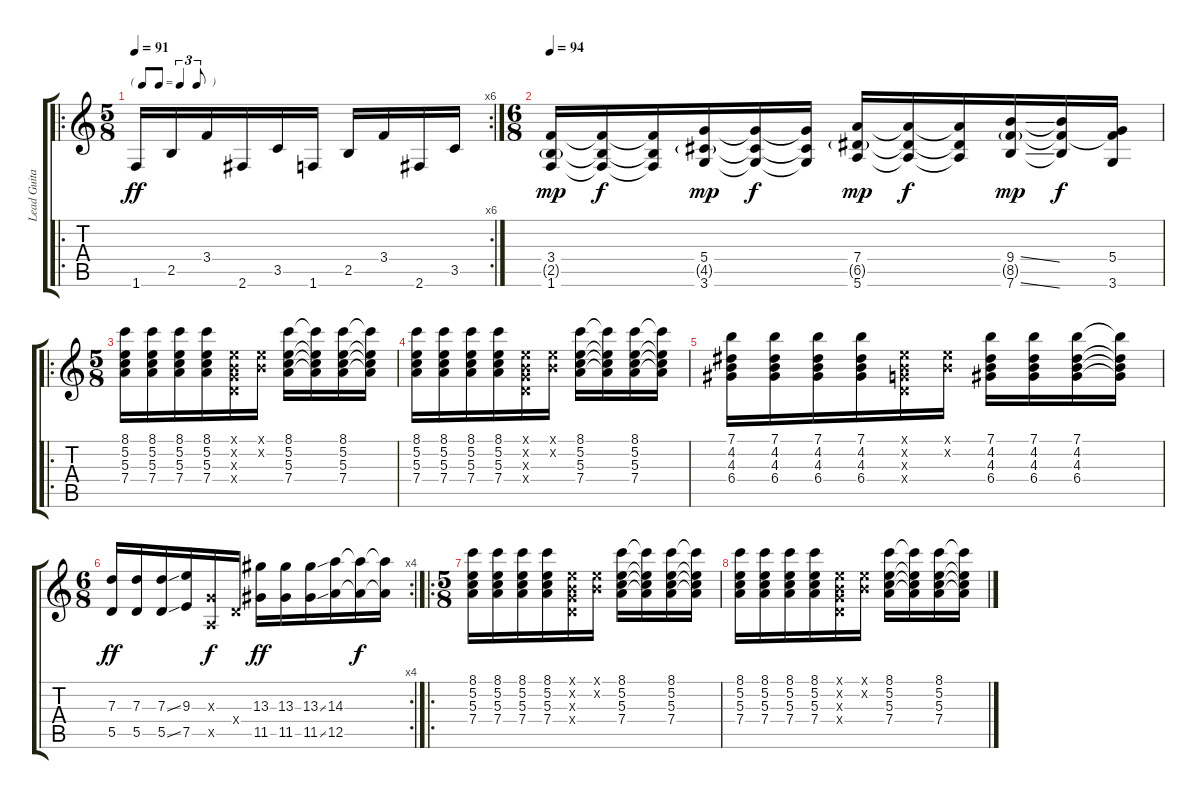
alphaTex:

\track ("Lead Guitar" "Lead Guita") {instrument overdrivenguitar}
\staff {score tabs}
\tuning (E4 B3 G3 D3 A2 E2) {hide}
\ro
\rc 6
\ts (5 8)
\tf triplet8th
\tempo 91
\clef g2
\ks c
1.6.16{dy ff} 2.5.16 3.4.16 2.6.16 3.5.16 1.6.16 2.5.16 3.4.16 2.6.16 3.5.16 |
\ts (6 8)
\tempo 94
(3.4 2.5{g} 1.6).16{dy mp} (3.4{t} 2.5{t} 1.6{t}).16{dy f} (3.4{t} 2.5{t} 1.6{t}).16 (5.4 4.5{g} 3.6).16{dy mp} (5.4{t} 4.5{t} 3.6{t}).16{dy f} (5.4{t} 4.5{t} 3.6{t}).16 (7.4 6.5{g} 5.6).16{dy mp} (7.4{t} 6.5{t} 5.6{t}).16{dy f} (7.4{t} 6.5{t} 5.6{t}).16 (9.4{ss} 8.5{g} 7.6{ss}).16{dy mp} (9.4{t} 8.5{t} 7.6{t}).16{dy f} (5.4 8.5{t} 3.6).16 |
\ro
\ts (5 8)
(8.1 5.2 5.3 7.4).16 (8.1 5.2 5.3 7.4).16 (8.1 5.2 5.3 7.4).16 (8.1 5.2 5.3 7.4).16 (0.1{x} 0.2{x} 0.3{x} 0.4{x}).16 (0.1{x} 0.2{x}).16 (8.1 5.2 5.3 7.4).16 (8.1{t} 5.2{t} 5.3{t} 7.4{t}).16 (8.1 5.2 5.3 7.4).16 (8.1{t} 5.2{t} 5.3{t} 7.4{t}).16 |
(8.1 5.2 5.3 7.4).16 (8.1 5.2 5.3 7.4).16 (8.1 5.2 5.3 7.4).16 (8.1 5.2 5.3 7.4).16 (0.1{x} 0.2{x} 0.3{x} 0.4{x}).16 (0.1{x} 0.2{x}).16 (8.1 5.2 5.3 7.4).16 (8.1{t} 5.2{t} 5.3{t} 7.4{t}).16 (8.1 5.2 5.3 7.4).16 (8.1{t} 5.2{t} 5.3{t} 7.4{t}).16 |
(7.1 4.2 4.3 6.4).16 (7.1 4.2 4.3 6.4).16 (7.1 4.2 4.3 6.4).16 (7.1 4.2 4.3 6.4).16 (0.1{x} 0.2{x} 0.3{x} 0.4{x}).16 (0.1{x} 0.2{x}).16 (7.1 4.2 4.3 6.4).16 (7.1 4.2 4.3 6.4).16 (7.1 4.2 4.3 6.4).16 (7.1{t} 4.2{t} 4.3{t} 6.4{t}).16 |
\rc 4
\ts (6 8)
(7.3 5.5).16{dy ff} (7.3 5.5).16 (7.3{ss} 5.5{ss}).16 (9.3 7.5).16 (0.3{x} 0.5{x}).16{dy f} 0.4{x}.16 (13.3 11.5).16{dy ff} (13.3 11.5).16 (13.3{ss} 11.5{ss}).16 (14.3 12.5).16 (14.3{t} 12.5{t}).16{dy f} (14.3{t} 12.5{t}).16 |
\ro
\ts (5 8)
(8.1 5.2 5.3 7.4).16 (8.1 5.2 5.3 7.4).16 (8.1 5.2 5.3 7.4).16 (8.1 5.2 5.3 7.4).16 (0.1{x} 0.2{x} 0.3{x} 0.4{x}).16 (0.1{x} 0.2{x}).16 (8.1 5.2 5.3 7.4).16 (8.1{t} 5.2{t} 5.3{t} 7.4{t}).16 (8.1 5.2 5.3 7.4).16 (8.1{t} 5.2{t} 5.3{t} 7.4{t}).16 |
(8.1 5.2 5.3 7.4).16 (8.1 5.2 5.3 7.4).16 (8.1 5.2 5.3 7.4).16 (8.1 5.2 5.3 7.4).16 (0.1{x} 0.2{x} 0.3{x} 0.4{x}).16 (0.1{x} 0.2{x}).16 (8.1 5.2 5.3 7.4).16 (8.1{t} 5.2{t} 5.3{t} 7.4{t}).16 (8.1 5.2 5.3 7.4).16 (8.1{t} 5.2{t} 5.3{t} 7.4{t}).16
